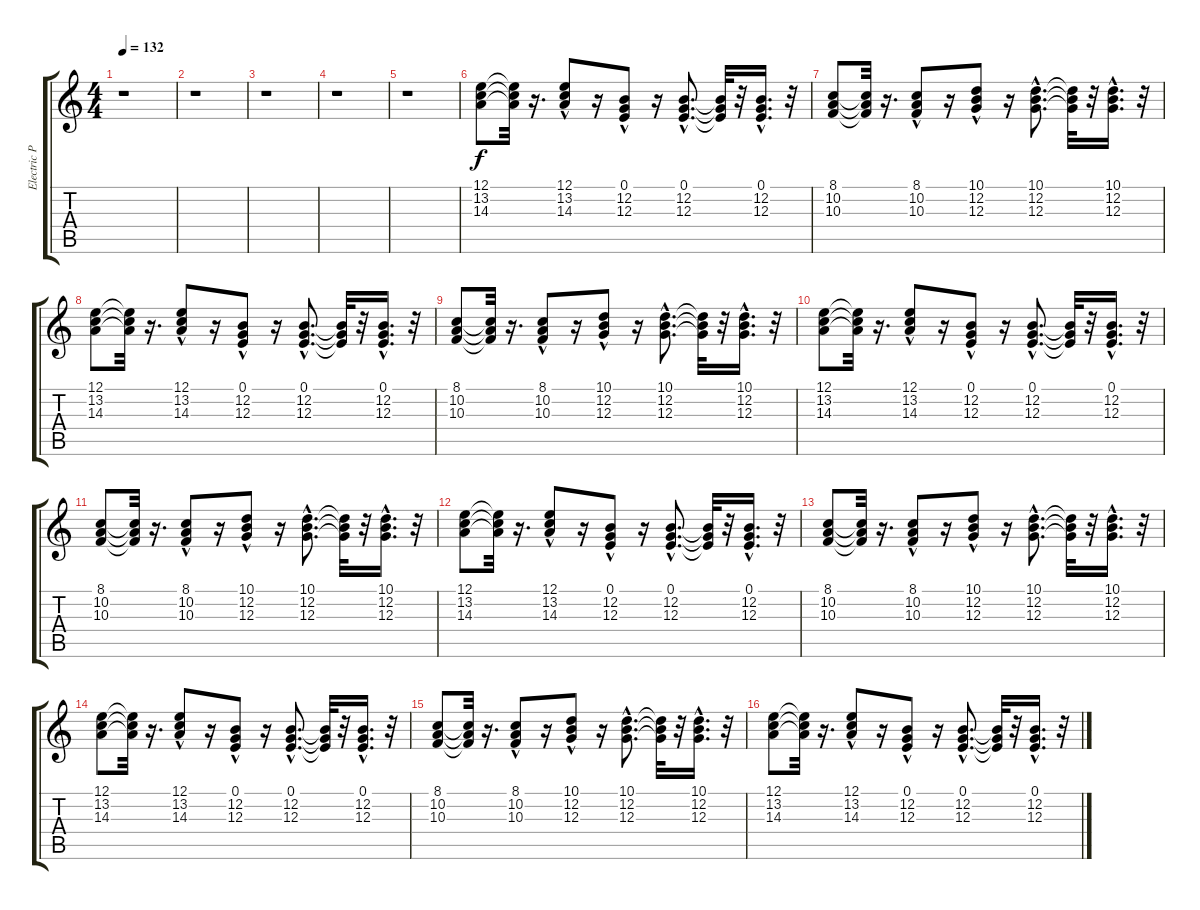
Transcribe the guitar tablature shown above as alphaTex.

\track ("Electric Piano" "Electric P") {instrument electricgrandpiano}
\staff {score tabs}
\tuning (E4 B3 G3 D3 A2 E2) {hide}
\ts (4 4)
\tempo 132
\clef g2
\ks c
r.1{dy f} |
r.1 |
r.1 |
r.1 |
r.1 |
(12.1 13.2 14.3).8 (12.1{t} 13.2{t} 14.3{t}).32 r.16{d} (12.1{hac} 13.2{hac} 14.3).8 r.16 (0.1{hac} 12.2 12.3{hac}).8 r.16 (0.1{hac} 12.2{hac} 12.3{hac}).8{d} (0.1{t} 12.2{t} 12.3{t}).32 r.32 (0.1 12.2{hac} 12.3).16{d} r.32 |
(8.1 10.2 10.3).8 (8.1{t} 10.2{t} 10.3{t}).32 r.16{d} (8.1{hac} 10.2{hac} 10.3).8 r.16 (10.1 12.2{hac} 12.3{hac}).8 r.16 (10.1{hac} 12.2{hac} 12.3{hac}).8{d} (10.1{t} 12.2{t} 12.3{t}).32 r.32 (10.1{hac} 12.2 12.3).16{d} r.32 |
(12.1 13.2 14.3).8 (12.1{t} 13.2{t} 14.3{t}).32 r.16{d} (12.1{hac} 13.2{hac} 14.3).8 r.16 (0.1{hac} 12.2 12.3{hac}).8 r.16 (0.1{hac} 12.2{hac} 12.3{hac}).8{d} (0.1{t} 12.2{t} 12.3{t}).32 r.32 (0.1 12.2{hac} 12.3).16{d} r.32 |
(8.1 10.2 10.3).8 (8.1{t} 10.2{t} 10.3{t}).32 r.16{d} (8.1{hac} 10.2{hac} 10.3).8 r.16 (10.1 12.2{hac} 12.3{hac}).8 r.16 (10.1{hac} 12.2{hac} 12.3{hac}).8{d} (10.1{t} 12.2{t} 12.3{t}).32 r.32 (10.1{hac} 12.2 12.3).16{d} r.32 |
(12.1 13.2 14.3).8 (12.1{t} 13.2{t} 14.3{t}).32 r.16{d} (12.1{hac} 13.2{hac} 14.3).8 r.16 (0.1{hac} 12.2 12.3{hac}).8 r.16 (0.1{hac} 12.2{hac} 12.3{hac}).8{d} (0.1{t} 12.2{t} 12.3{t}).32 r.32 (0.1 12.2{hac} 12.3).16{d} r.32 |
(8.1 10.2 10.3).8 (8.1{t} 10.2{t} 10.3{t}).32 r.16{d} (8.1{hac} 10.2{hac} 10.3).8 r.16 (10.1 12.2{hac} 12.3{hac}).8 r.16 (10.1{hac} 12.2{hac} 12.3{hac}).8{d} (10.1{t} 12.2{t} 12.3{t}).32 r.32 (10.1{hac} 12.2 12.3).16{d} r.32 |
(12.1 13.2 14.3).8 (12.1{t} 13.2{t} 14.3{t}).32 r.16{d} (12.1{hac} 13.2{hac} 14.3).8 r.16 (0.1{hac} 12.2 12.3{hac}).8 r.16 (0.1{hac} 12.2{hac} 12.3{hac}).8{d} (0.1{t} 12.2{t} 12.3{t}).32 r.32 (0.1 12.2{hac} 12.3).16{d} r.32 |
(8.1 10.2 10.3).8 (8.1{t} 10.2{t} 10.3{t}).32 r.16{d} (8.1{hac} 10.2{hac} 10.3).8 r.16 (10.1 12.2{hac} 12.3{hac}).8 r.16 (10.1{hac} 12.2{hac} 12.3{hac}).8{d} (10.1{t} 12.2{t} 12.3{t}).32 r.32 (10.1{hac} 12.2 12.3).16{d} r.32 |
(12.1 13.2 14.3).8 (12.1{t} 13.2{t} 14.3{t}).32 r.16{d} (12.1{hac} 13.2{hac} 14.3).8 r.16 (0.1{hac} 12.2 12.3{hac}).8 r.16 (0.1{hac} 12.2{hac} 12.3{hac}).8{d} (0.1{t} 12.2{t} 12.3{t}).32 r.32 (0.1 12.2{hac} 12.3).16{d} r.32 |
(8.1 10.2 10.3).8 (8.1{t} 10.2{t} 10.3{t}).32 r.16{d} (8.1{hac} 10.2{hac} 10.3).8 r.16 (10.1 12.2{hac} 12.3{hac}).8 r.16 (10.1{hac} 12.2{hac} 12.3{hac}).8{d} (10.1{t} 12.2{t} 12.3{t}).32 r.32 (10.1{hac} 12.2 12.3).16{d} r.32 |
(12.1 13.2 14.3).8{volume 14} (12.1{t} 13.2{t} 14.3{t}).32 r.16{d} (12.1{hac} 13.2{hac} 14.3).8{volume 13} r.16 (0.1{hac} 12.2 12.3{hac}).8{volume 13} r.16 (0.1{hac} 12.2{hac} 12.3{hac}).8{d volume 12} (0.1{t} 12.2{t} 12.3{t}).32 r.32 (0.1 12.2{hac} 12.3).16{d volume 12} r.32
